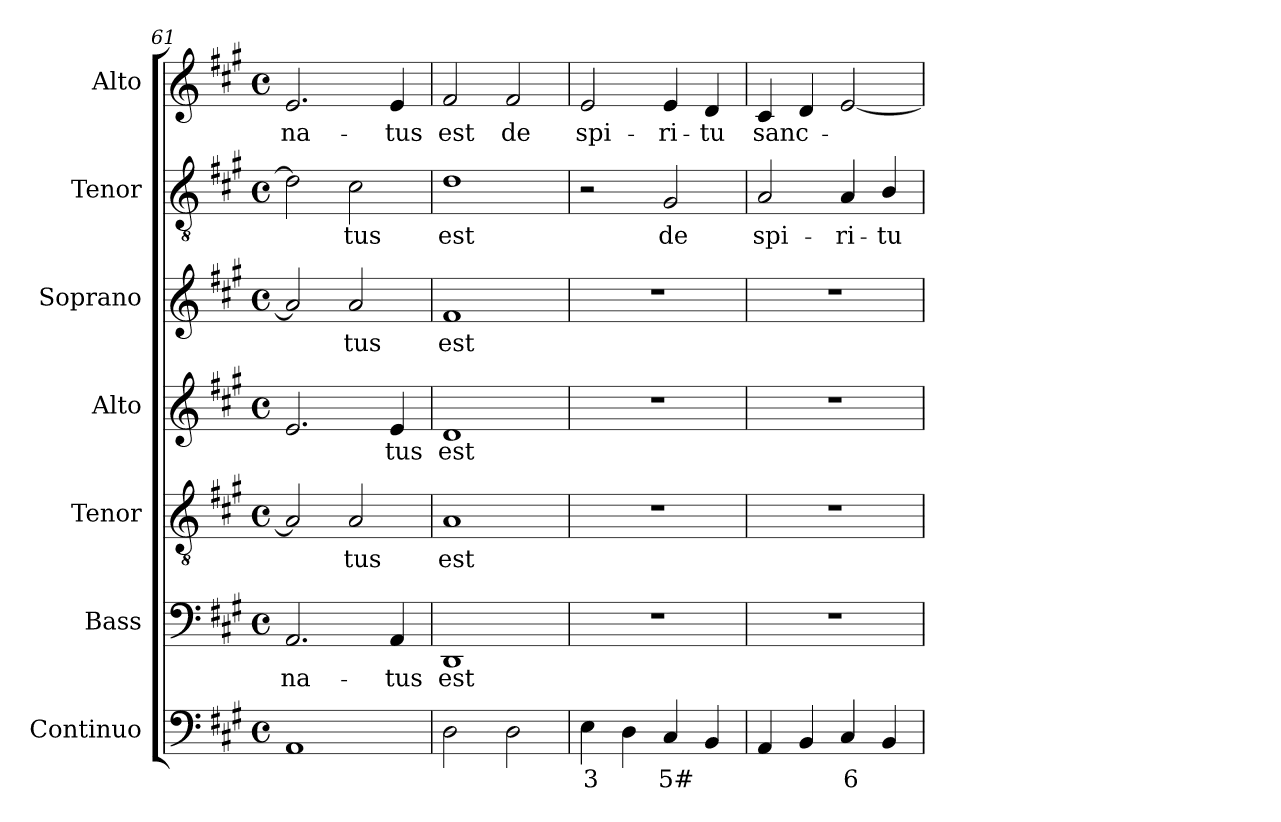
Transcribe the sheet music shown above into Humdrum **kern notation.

**kern	**text	**kern	**text	**kern	**text	**kern	**text	**kern	**text	**kern	**text	**kern	**text
*part7	*part7	*part6	*part6	*part5	*part5	*part4	*part4	*part3	*part3	*part2	*part2	*part1	*part1
*staff7	*staff7	*staff6	*staff6	*staff5	*staff5	*staff4	*staff4	*staff3	*staff3	*staff2	*staff2	*staff1	*staff1
*I"Continuo	*	*I"Bass	*	*I"Tenor	*	*I"Alto	*	*I"Soprano	*	*I"Tenor	*	*I"Alto	*
*I'Cont.	*	*I'B.	*	*I'T.	*	*I'A.	*	*I'S.	*	*I'T.	*	*I'A.	*
*clefF4	*	*clefF4	*	*clefGv2	*	*clefG2	*	*clefG2	*	*clefGv2	*	*clefG2	*
*	*	*	*	*ITrd7c12	*	*	*	*	*	*ITrd7c12	*	*	*
*k[f#c#g#]	*	*k[f#c#g#]	*	*k[f#c#g#]	*	*k[f#c#g#]	*	*k[f#c#g#]	*	*k[f#c#g#]	*	*k[f#c#g#]	*
*A:	*	*A:	*	*A:	*	*A:	*	*A:	*	*A:	*	*A:	*
*M4/4	*	*M4/4	*	*M4/4	*	*M4/4	*	*M4/4	*	*M4/4	*	*M4/4	*
*met(c)	*	*met(c)	*	*met(c)	*	*met(c)	*	*met(c)	*	*met(c)	*	*met(c)	*
=61	=61	=61	=61	=61	=61	=61	=61	=61	=61	=61	=61	=61	=61
!	!	!	!LO:LY:b:color=#000000	!	!	!	!	!	!	!	!	!	!
!	!	!	!	!	!	!	!	!	!	!	!	!	!LO:LY:b:color=#000000
1AAi	.	2.AAi/	na-	2AAi/]	.	2.ei/	.	2ai/]	.	2Di\]	.	2.ei/	-na-
!	!	!	!	!	!LO:LY:b:color=#000000	!	!	!	!	!	!	!	!
!	!	!	!	!	!	!	!	!	!LO:LY:b:color=#000000	!	!	!	!
!	!	!	!	!	!	!	!	!	!	!	!LO:LY:b:color=#000000	!	!
.	.	.	.	2AAi/	-tus	.	.	2ai/	-tus	2C#i\	-tus	.	.
!	!	!	!LO:LY:b:color=#000000	!	!	!	!	!	!	!	!	!	!
!	!	!	!	!	!	!	!LO:LY:b:color=#000000	!	!	!	!	!	!
!	!	!	!	!	!	!	!	!	!	!	!	!	!LO:LY:b:color=#000000
.	.	4AAi/	-tus	.	.	4ei/	-tus	.	.	.	.	4ei/	-tus
=62	=62	=62	=62	=62	=62	=62	=62	=62	=62	=62	=62	=62	=62
!	!	!	!LO:LY:b:color=#000000	!	!	!	!	!	!	!	!	!	!
!	!	!	!	!	!LO:LY:b:color=#000000	!	!	!	!	!	!	!	!
!	!	!	!	!	!	!	!LO:LY:b:color=#000000	!	!	!	!	!	!
!	!	!	!	!	!	!	!	!	!LO:LY:b:color=#000000	!	!	!	!
!	!	!	!	!	!	!	!	!	!	!	!LO:LY:b:color=#000000	!	!
!	!	!	!	!	!	!	!	!	!	!	!	!	!LO:LY:b:color=#000000
2Di\	.	1DDi	est	1AAi	est	1di	est	1f#i	est	1Di	est	2f#i/	est
!	!	!	!	!	!	!	!	!	!	!	!	!	!LO:LY:b:color=#000000
2Di\	.	.	.	.	.	.	.	.	.	.	.	2f#i/	de
=63	=63	=63	=63	=63	=63	=63	=63	=63	=63	=63	=63	=63	=63
!	!LO:LY:b:color=#000000	!	!	!	!	!	!	!	!	!	!	!	!
!	!	!	!	!	!	!	!	!	!	!	!	!	!LO:LY:b:color=#000000
4Ei\	3	1r	.	1r	.	1r	.	1r	.	2r	.	2ei/	spi-
4Di\	.	.	.	.	.	.	.	.	.	.	.	.	.
!	!LO:LY:b:color=#000000	!	!	!	!	!	!	!	!	!	!	!	!
!	!	!	!	!	!	!	!	!	!	!	!LO:LY:b:color=#000000	!	!
!	!	!	!	!	!	!	!	!	!	!	!	!	!LO:LY:b:color=#000000
4C#i/	5#	.	.	.	.	.	.	.	.	2GG#i/	de	4ei/	-ri-
!	!	!	!	!	!	!	!	!	!	!	!	!	!LO:LY:b:color=#000000
4BBi/	.	.	.	.	.	.	.	.	.	.	.	4di/	-tu
=64	=64	=64	=64	=64	=64	=64	=64	=64	=64	=64	=64	=64	=64
!	!	!	!	!	!	!	!	!	!	!	!LO:LY:b:color=#000000	!	!
!	!	!	!	!	!	!	!	!	!	!	!	!	!LO:LY:b:color=#000000
4AAi/	.	1r	.	1r	.	1r	.	1r	.	2AAi/	spi-	4c#i/	sanc-
4BBi/	.	.	.	.	.	.	.	.	.	.	.	4di/	.
!	!LO:LY:b:color=#000000	!	!	!	!	!	!	!	!	!	!	!	!
!	!	!	!	!	!	!	!	!	!	!	!LO:LY:b:color=#000000	!	!
4C#i/	6	.	.	.	.	.	.	.	.	4AAi/	-ri-	[2ei/	.
!	!	!	!	!	!	!	!	!	!	!	!LO:LY:b:color=#000000	!	!
4BBi/	.	.	.	.	.	.	.	.	.	4BBi/	-tu	.	.
=	=	=	=	=	=	=	=	=	=	=	=	=	=
*-	*-	*-	*-	*-	*-	*-	*-	*-	*-	*-	*-	*-	*-
